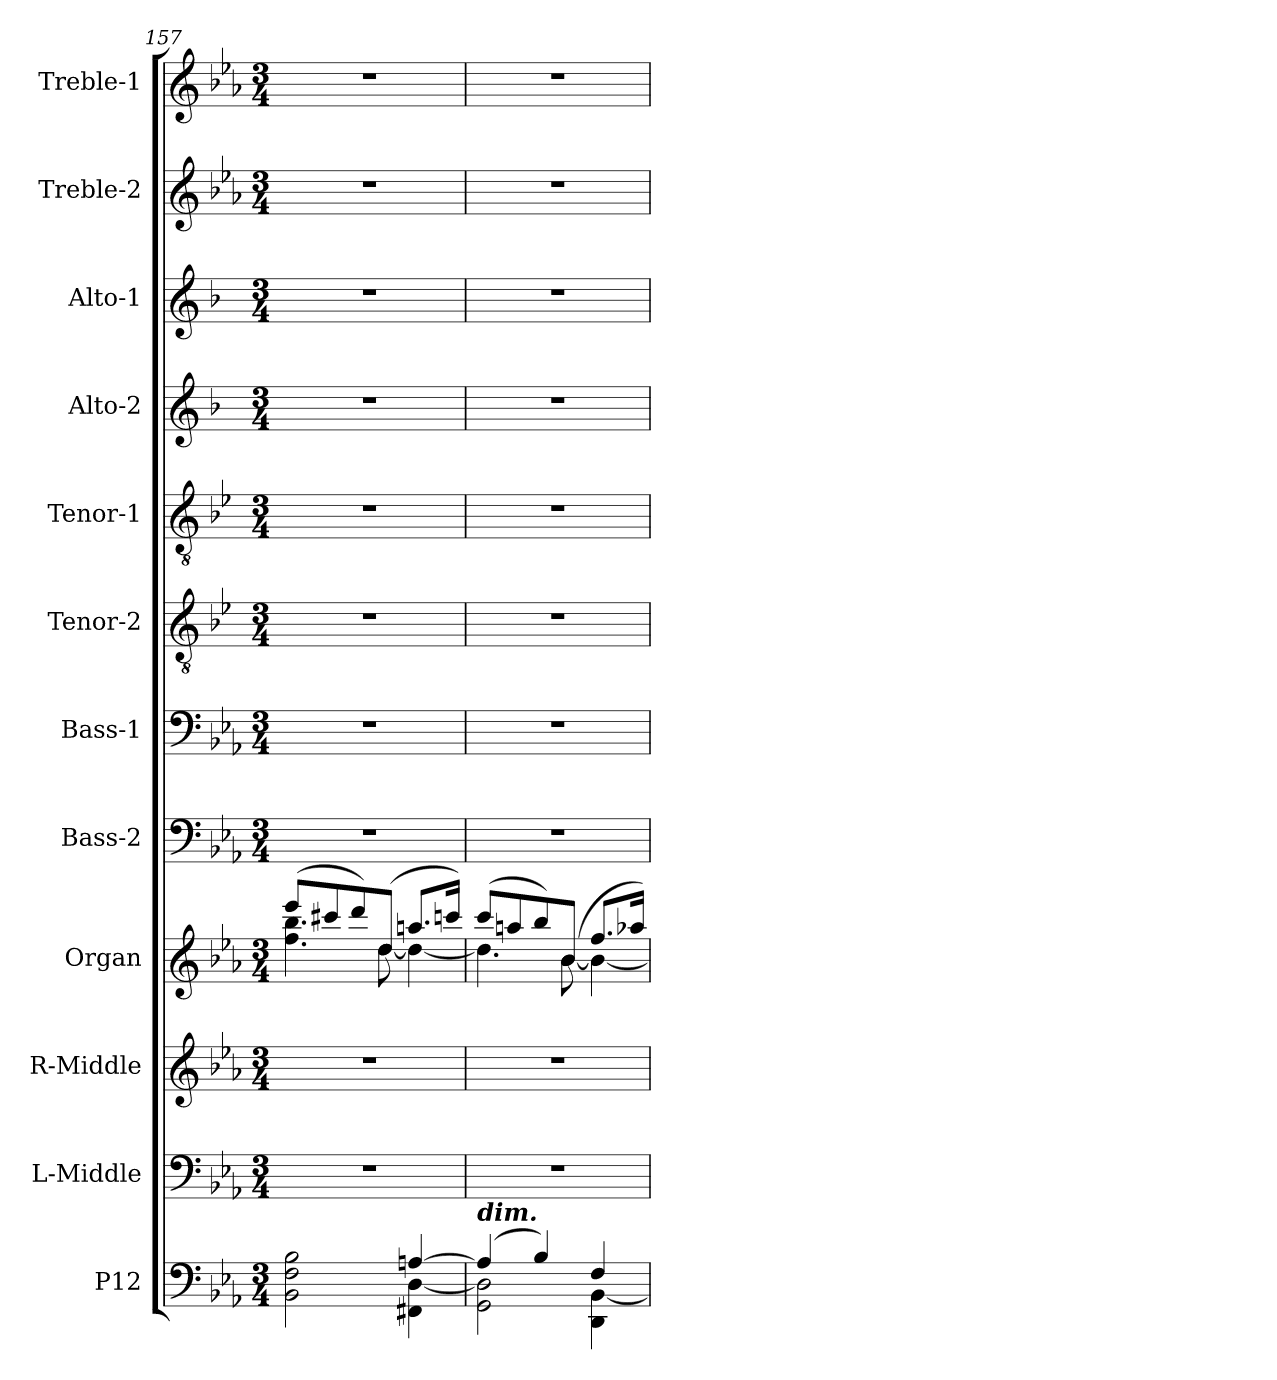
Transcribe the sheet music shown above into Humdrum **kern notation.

**kern	**kern	**kern	**kern	**kern	**kern	**kern	**kern	**kern	**kern	**kern	**kern
*part12	*part11	*part10	*part9	*part8	*part7	*part6	*part5	*part4	*part3	*part2	*part1
*staff12	*staff11	*staff10	*staff9	*staff8	*staff7	*staff6	*staff5	*staff4	*staff3	*staff2	*staff1
*I"P12	*I"L-Middle	*I"R-Middle	*I"Organ	*I"Bass-2	*I"Bass-1	*I"Tenor-2	*I"Tenor-1	*I"Alto-2	*I"Alto-1	*I"Treble-2	*I"Treble-1
*	*I'L-M	*	*	*I'B2:	*I'B:	*I'T2:	*I'T:	*I'A2:	*I'A:	*	*
!!LO:PB:g=z
*clefF4	*clefF4	*clefG2	*clefG2	*clefF4	*clefF4	*clefGv2	*clefGv2	*clefG2	*clefG2	*clefG2	*clefG2
*	*	*	*	*	*	*ITrd4c7	*ITrd4c7	*ITrd1c2	*ITrd1c2	*ITrd-7c-12	*ITrd-7c-12
*k[b-e-a-]	*k[b-e-a-]	*k[b-e-a-]	*k[b-e-a-]	*k[b-e-a-]	*k[b-e-a-]	*k[b-e-a-]	*k[b-e-a-]	*k[b-e-a-]	*k[b-e-a-]	*k[b-e-a-]	*k[b-e-a-]
*E-:	*E-:	*E-:	*E-:	*E-:	*E-:	*E-:	*E-:	*E-:	*E-:	*E-:	*E-:
*M3/4	*M3/4	*M3/4	*M3/4	*M3/4	*M3/4	*M3/4	*M3/4	*M3/4	*M3/4	*M3/4	*M3/4
=157	=157	=157	=157	=157	=157	=157	=157	=157	=157	=157	=157
*^	*	*	*	*	*	*	*	*	*	*	*
!	!	!LO:N:vis=1	!LO:N:vis=1	!	!LO:N:vis=1	!LO:N:vis=1	!LO:N:vis=1	!LO:N:vis=1	!LO:N:vis=1	!LO:N:vis=1	!LO:N:vis=1	!LO:N:vis=1
*	*	*	*	*^	*	*	*	*	*	*	*	*
2BB-i\ 2Fi 2B-i	2ryy	2.r	2.r	(8eee-i/L	4.ffi\ 4.bb-i	2.r	2.r	2.r	2.r	2.r	2.r	2.r	2.r
.	.	.	.	8ccc#Xi/	.	.	.	.	.	.	.	.	.
.	.	.	.	8dddi/)	.	.	.	.	.	.	.	.	.
.	.	.	.	(8ddi/J	[8ddi\	.	.	.	.	.	.	.	.
[4Ani/	4FF#Xi\ [4Di	.	.	8.aani/L	4ddi\_	.	.	.	.	.	.	.	.
.	.	.	.	16cccni/Jk)	.	.	.	.	.	.	.	.	.
=158	=158	=158	=158	=158	=158	=158	=158	=158	=158	=158	=158	=158	=158
!LO:TX:a:Bi:t=dim.	!	!	!	!	!	!	!	!	!	!	!	!	!
!	!	!LO:N:vis=1	!LO:N:vis=1	!	!	!LO:N:vis=1	!LO:N:vis=1	!LO:N:vis=1	!LO:N:vis=1	!LO:N:vis=1	!LO:N:vis=1	!LO:N:vis=1	!LO:N:vis=1
(4Ai/]	2GGi\ 2Di]	2.r	2.r	(8ccci/L	4.ddi\]	2.r	2.r	2.r	2.r	2.r	2.r	2.r	2.r
.	.	.	.	8aani/	.	.	.	.	.	.	.	.	.
4B-i/)	.	.	.	8bb-i/)	.	.	.	.	.	.	.	.	.
.	.	.	.	(8b-i/J	[8b-i\	.	.	.	.	.	.	.	.
4Fi/	4DDi\ [4BB-i	.	.	8.ffi/L	4b-i\_	.	.	.	.	.	.	.	.
.	.	.	.	16aa-Xi/Jk)	.	.	.	.	.	.	.	.	.
*v	*v	*	*	*v	*v	*	*	*	*	*	*	*	*
=	=	=	=	=	=	=	=	=	=	=	=
*-	*-	*-	*-	*-	*-	*-	*-	*-	*-	*-	*-
